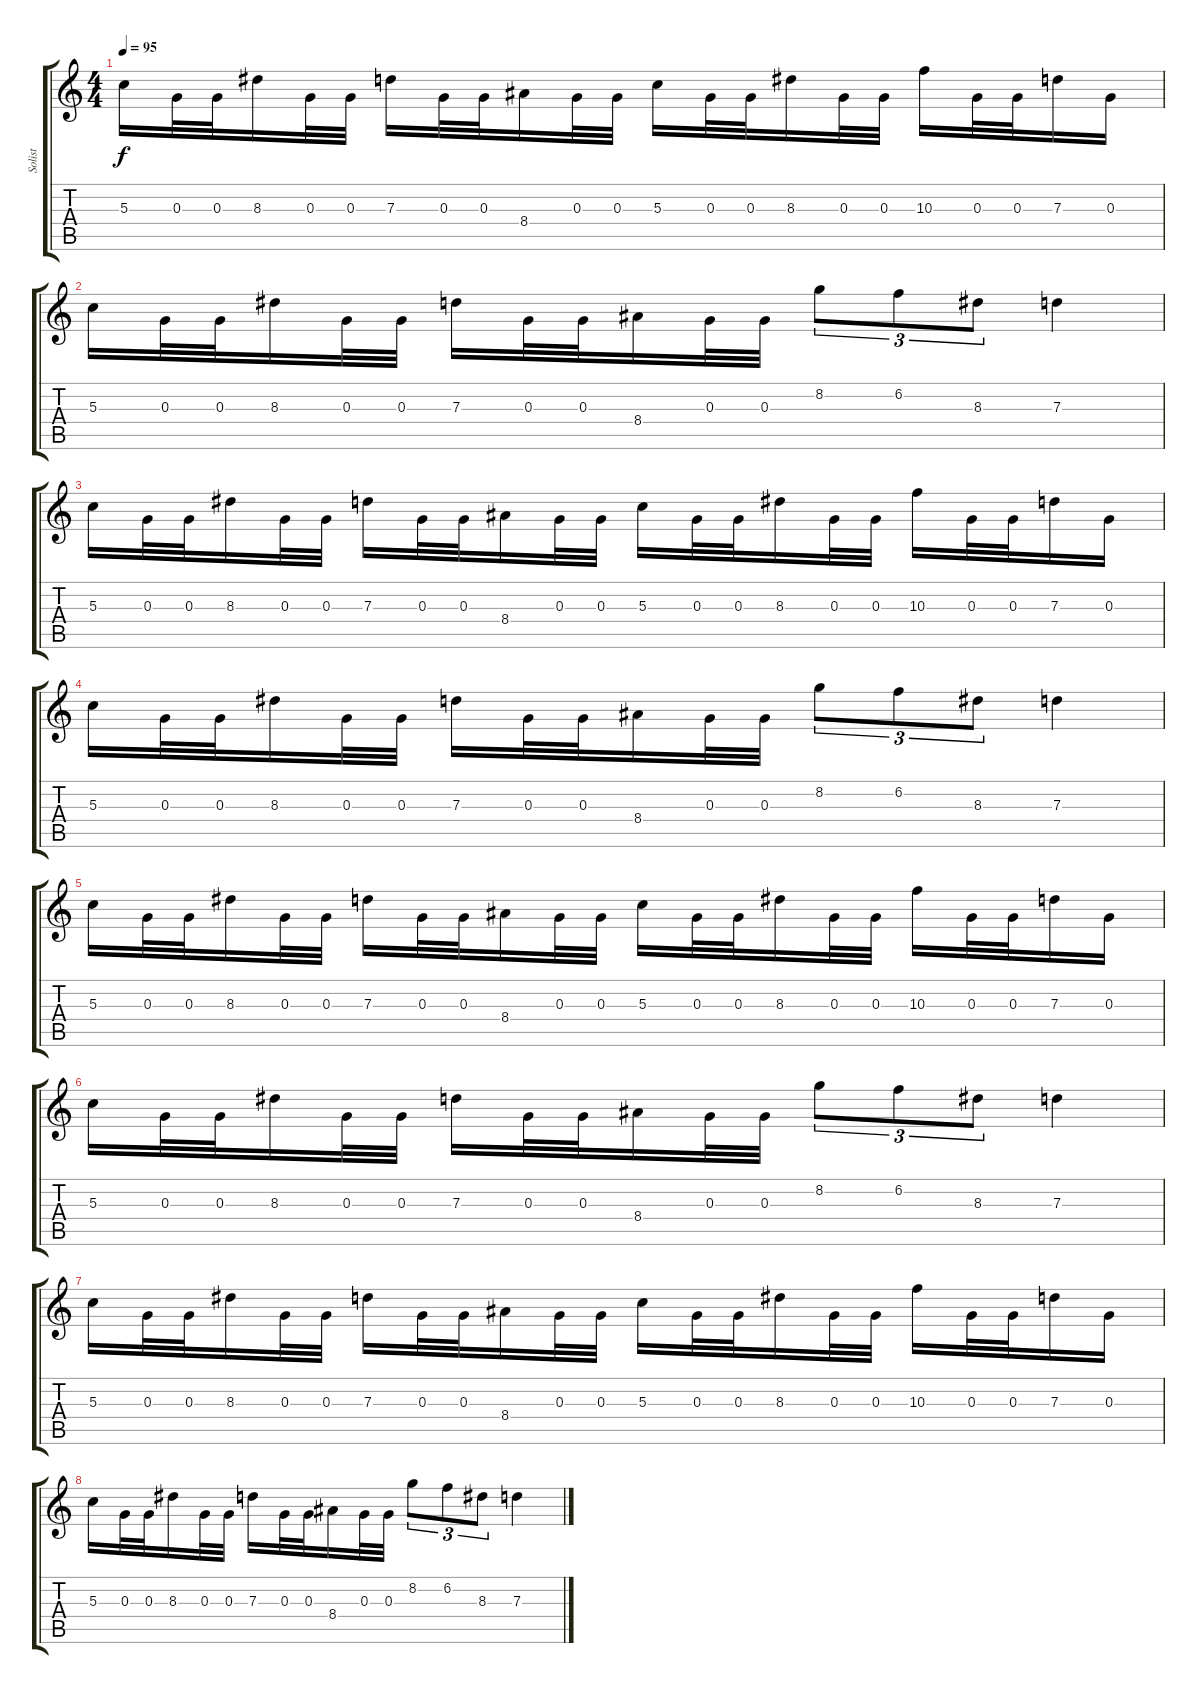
\track ("Solist" "Solist") {instrument distortionguitar}
\staff {score tabs}
\tuning (E4 B3 G3 D3 A2 E2) {hide}
\ts (4 4)
\tempo 95
\clef g2
\ks c
5.3.16{dy f} 0.3.32 0.3.32 8.3.16 0.3.32 0.3.32 7.3.16 0.3.32 0.3.32 8.4.16 0.3.32 0.3.32 5.3.16 0.3.32 0.3.32 8.3.16 0.3.32 0.3.32 10.3.16 0.3.32 0.3.32 7.3.16 0.3.16 |
5.3.16 0.3.32 0.3.32 8.3.16 0.3.32 0.3.32 7.3.16 0.3.32 0.3.32 8.4.16 0.3.32 0.3.32 8.2.8{tu (3 2)} 6.2.8{tu (3 2)} 8.3.8{tu (3 2)} 7.3.4 |
5.3.16 0.3.32 0.3.32 8.3.16 0.3.32 0.3.32 7.3.16 0.3.32 0.3.32 8.4.16 0.3.32 0.3.32 5.3.16 0.3.32 0.3.32 8.3.16 0.3.32 0.3.32 10.3.16 0.3.32 0.3.32 7.3.16 0.3.16 |
5.3.16 0.3.32 0.3.32 8.3.16 0.3.32 0.3.32 7.3.16 0.3.32 0.3.32 8.4.16 0.3.32 0.3.32 8.2.8{tu (3 2)} 6.2.8{tu (3 2)} 8.3.8{tu (3 2)} 7.3.4 |
5.3.16 0.3.32 0.3.32 8.3.16 0.3.32 0.3.32 7.3.16 0.3.32 0.3.32 8.4.16 0.3.32 0.3.32 5.3.16 0.3.32 0.3.32 8.3.16 0.3.32 0.3.32 10.3.16 0.3.32 0.3.32 7.3.16 0.3.16 |
5.3.16 0.3.32 0.3.32 8.3.16 0.3.32 0.3.32 7.3.16 0.3.32 0.3.32 8.4.16 0.3.32 0.3.32 8.2.8{tu (3 2)} 6.2.8{tu (3 2)} 8.3.8{tu (3 2)} 7.3.4 |
5.3.16 0.3.32 0.3.32 8.3.16 0.3.32 0.3.32 7.3.16 0.3.32 0.3.32 8.4.16 0.3.32 0.3.32 5.3.16 0.3.32 0.3.32 8.3.16 0.3.32 0.3.32 10.3.16 0.3.32 0.3.32 7.3.16 0.3.16 |
5.3.16 0.3.32 0.3.32 8.3.16 0.3.32 0.3.32 7.3.16 0.3.32 0.3.32 8.4.16 0.3.32 0.3.32 8.2.8{tu (3 2)} 6.2.8{tu (3 2)} 8.3.8{tu (3 2)} 7.3.4
